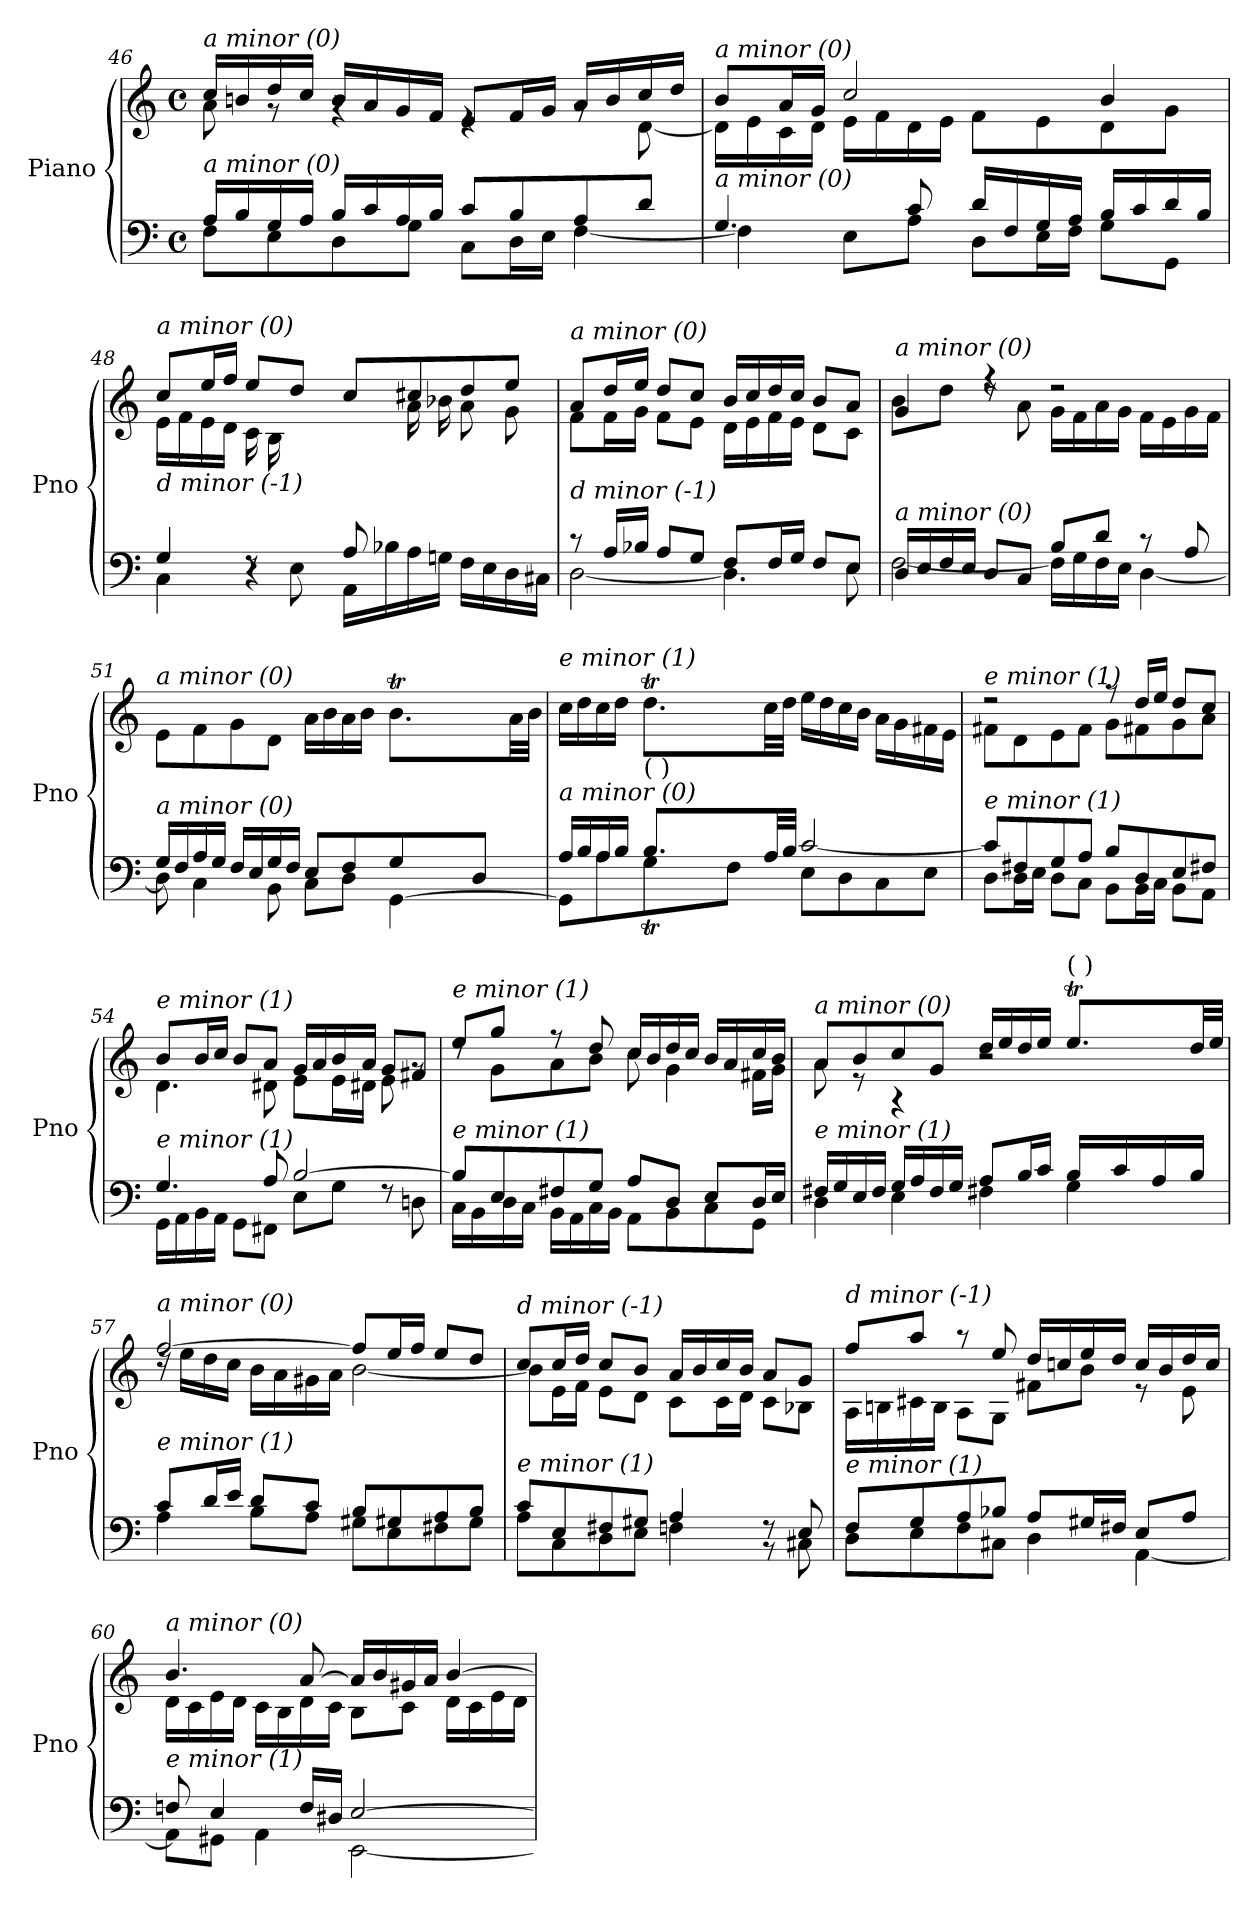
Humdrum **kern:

**kern	**kern
*part1	*part1
*staff2	*staff1
*I"Piano	*
*I'Pno	*
*clefF4	*clefG2
*k[]	*k[]
*M4/4	*M4/4
*met(c)	*met(c)
=46	=46
*^	*^
!	!	!LO:TX:i:t=a minor (0)	!
!LO:TX:i:t=a minor (0)	!	!	!
16A/LL	8F\L	16cc/LL	8a\
16B/	.	16bn/	.
16G/	8E\	16dd/	8rg
16A/JJ	.	16cc/JJ	.
16B/LL	8D\	16b/LL	4rg
16c/	.	16a/	.
16A/	8G\J	16g/	.
16B/JJ	.	16f/JJ	.
8c/L	8C\L	8e/L	4re
8B/	16D\L	16f/L	.
.	16E\JJ	16g/JJ	.
8A/	[4F\	16a/LL	8rg
.	.	16b/	.
8d/J	.	16cc/	[8d\
.	.	16dd/JJ	.
!!LO:LB:g=z	!!
=47	=47	=47	=47
!	!	!LO:TX:i:t=a minor (0)	!
!LO:TX:i:t=a minor (0)	!	!	!
4.G/	4F\]	8b/L	16d\LL]
.	.	.	16e\
.	.	16a/L	16c\
.	.	16g/JJ	16d\JJ
.	8E\L	2cc/	16e\LL
.	.	.	16f\
8c/	8A\J	.	16d\
.	.	.	16e\JJ
16d/LL	8D\L	.	8f\L
16F/	.	.	.
16G/	16E\L	.	8e\
16A/JJ	16F\JJ	.	.
16B/LL	8G\L	4b/	8d\
16c/	.	.	.
16d/	8GG\J	.	8g\J
16B/JJ	.	.	.
=48	=48	=48	=48
*	*^	*	*
!	!	!	!LO:TX:i:t=a minor (0)	!
!LO:TX:i:t=d minor (-1)	!	!	!	!
4.ryy	4G/	4C\	8cc/L	16e\LL
.	.	.	.	16f\
.	.	.	16ee/L	16e\
.	.	.	16ff/JJ	16d\JJ
.	4r	8rF	8ee/L	16c\LL
.	.	.	.	16B\
16A/	.	8E\	8dd/J	4ryy
16G#X/JJ	.	.	.	.
8A/L	2ryy	16AA\LL	8cc/L	.
.	.	16B-X\	.	.
4.ryy	.	16A\	8cc#X/	16a\L
.	.	16Gn\JJ	.	16b-X\JJ
.	.	16F\LL	8dd/	8a\L
.	.	16E\	.	.
.	.	16D\	8ee/J	8g\J
.	.	16C#X\JJ	.	.
=49	=49	=49	=49	=49
!	!	!	!LO:TX:i:t=a minor (0)	!
!LO:TX:i:t=d minor (-1)	!	!	!	!
*	*v	*v	*	*
8r	[2D\	8a/L	8f\L
16A/LL	.	16dd/L	16f\L
16B-X/JJ	.	16ee/JJ	16g\JJ
8A/L	.	8dd/L	8f\L
8G/J	.	8cc/J	8e\J
8F/L	4.D\]	16b/LL	16d\LL
.	.	16cc/	16e\
16F/L	.	16dd/	16f\
16G/JJ	.	16cc/JJ	16e\JJ
8F/L	.	8b/L	8d\L
8E/J	8E\	8a/J	8c\J
!!LO:LB:g=z	!!
=50	=50	=50	=50
!	!	!LO:TX:i:t=a minor (0)	!
!LO:TX:i:t=a minor (0)	!	!	!
16D/LL	[2F\	4g/	8b\L
16E/	.	.	.
16F/	.	.	8dd\J
16E/JJ	.	.	.
8D/L	.	4r	8rdd
8C/J	.	.	8a\
8B/L	16F\LL]	2r	16g\LL
.	16G\	.	16f\
8d/J	16F\	.	16a\
.	16E\JJ	.	16g\JJ
8r	[4D\	.	16f\LL
.	.	.	16e\
8A/	.	.	16g\
.	.	.	16f\JJ
=51	=51	=51	=51
*	*^	*	*
!	!	!	!LO:TX:i:t=a minor (0)	!
!LO:TX:i:t=a minor (0)	!	!	!	!
2.ryy	16G/LL	8D\]	8e\L	2.ryy
.	16F/	.	.	.
.	16A/	4C\	8f\	.
.	16G/JJ	.	.	.
.	16F/LL	.	8g\	.
.	16E/	.	.	.
.	16G/	8BB\	8d\J	.
.	16F/JJ	.	.	.
.	8E/L	8C\L	16a\LL	.
.	.	.	16b\	.
.	8F/	8D\J	16a\	.
.	.	.	16b\JJ	.
8.ryy	8G/	[4GG\	8.bt\L	32ccyy
.	.	.	.	32byy
.	.	.	.	32ccyy
.	.	.	.	32byy
.	8D/J	.	.	32ccyy
.	.	.	.	32byy
16ryy	.	.	32a\LL	16ryy
.	.	.	32b\JJJ	.
!!LO:LB:g=z
=52	=52	=52	=52	=52
*	*	*^	*	*^
!	!	!	!	!LO:TX:i:t=e minor (1)	!	!
!LO:TX:i:t=a minor (0)	!	!	!	!	!	!
4ryy	16A/LL	8GG\L]	4ryy	16cc\LL	4ryy	4ryy
.	16B/	.	.	16dd\	.	.
.	16A/	8A\	.	16cc\	.	.
.	16B/JJ	.	.	16dd\JJ	.	.
!LO:TX:a:t=(   )	!	!	!	!	!	!
8.ryy	8.Bt/L	8G\	32cyy	8.ddT\L	32eeyy	8.ryy
.	.	.	32Byy	.	32ddyy	.
.	.	.	32cyy	.	32eeyy	.
.	.	.	32Byy	.	32ddyy	.
.	.	8F\J	32cyy	.	32eeyy	.
.	.	.	32Byy	.	32ddyy	.
2ryy	32A/LL	.	2ryy	32cc\LL	2ryy	2ryy
.	32B/JJJ	.	.	32dd\JJJ	.	.
.	[2c/	8E\L	.	16ee\LL	.	.
.	.	.	.	16dd\	.	.
.	.	8D\	.	16cc\	.	.
.	.	.	.	16b\JJ	.	.
.	.	8C\	.	16a\LL	.	.
.	.	.	.	16g\	.	.
.	.	8E\J	.	16f#X\	.	.
16ryy	.	.	16ryy	16e\JJ	16ryy	16ryy
!!LO:PB:g=z
=53	=53	=53	=53	=53	=53	=53
!	!	!	!	!LO:TX:i:t=e minor (1)	!	!
!LO:TX:i:t=e minor (1)	!	!	!	!	!	!
*	*v	*v	*v	*	*	*
*	*	*	*v	*v
8c/L]	8D\L	2r	8f#X\L
8F#X/	16D\L	.	8d\
.	16E\JJ	.	.
8G/	8D\L	.	8e\
8A/J	8C\J	.	8f#\J
8B/L	8BB\L	8r	8g\L
8D/	16BB\L	16dd/LL	8f#X\
.	16C\JJ	16ee/JJ	.
8E/	8BB\L	8dd/L	8g\
8F#X/J	8AA\J	8cc/J	8a\J
=54	=54	=54	=54
!	!	!LO:TX:i:t=e minor (1)	!
!LO:TX:i:t=e minor (1)	!	!	!
4.G/	16GG\LL	8b/L	4.d\
.	16AA\	.	.
.	16BB\	16b/L	.
.	16AA\JJ	16cc/JJ	.
.	8GG\L	8b/L	.
8A/	8FF#X\J	8a/J	8d#X\
[2B/	8E\L	16g/LL	8e\L
.	.	16a/	.
.	8G\J	16b/	16e\L
.	.	16a/JJ	16d#X\JJ
.	8rF	8g/L	8e\
.	8Dn\	8f#X/J	8rg
=55	=55	=55	=55
!	!	!LO:TX:i:t=e minor (1)	!
!LO:TX:i:t=e minor (1)	!	!	!
8B/L]	16C\LL	8ee/L	8rdd
.	16BB\	.	.
8E/	16D\	8gg/J	8g\L
.	16C\JJ	.	.
8F#X/	16BB\LL	8r	8a\
.	16AA\	.	.
8G/J	16C\	8dd/	8b\J
.	16BB\JJ	.	.
8A/L	8AA\L	16cc/LL	8cc\
.	.	16b/	.
8D/J	8BB\	16dd/	4g\
.	.	16cc/JJ	.
8E/L	8C\	16b/LL	.
.	.	16a/	.
16D/L	8GG\J	16cc/	16f#X\LL
16E/JJ	.	16b/JJ	16g\JJ
!!LO:LB:g=z
=56	=56	=56	=56
*	*^	*	*^
!	!	!	!LO:TX:i:t=a minor (0)	!	!
!LO:TX:i:t=e minor (1)	!	!	!	!	!
2.ryy	16F#X/LL	4D\	8a/L	8a\	2.ryy
.	16G/	.	.	.	.
.	16E/	.	8b/	8r	.
.	16F#/JJ	.	.	.	.
.	16G/LL	4E\	8cc/	4r	.
.	16A/	.	.	.	.
.	16F#/	.	8g/J	.	.
.	16G/JJ	.	.	.	.
.	8A/L	4F#X\	16dd/LL	2r	.
.	.	.	16ee/	.	.
.	16B/L	.	16dd/	.	.
.	16c/JJ	.	16ee/JJ	.	.
!	!	!	!LO:TX:a:t=(   )	!	!
8.ryy	16B/LL	4G\	8.eet/L	.	32ffyy
.	.	.	.	.	32eeyy
.	16c/	.	.	.	32ffyy
.	.	.	.	.	32eeyy
.	16A/	.	.	.	32ffyy
.	.	.	.	.	32eeyy
16ryy	16B/JJ	.	32dd/LL	.	16ryy
.	.	.	32ee/JJJ	.	.
*	*v	*v	*	*	*
*	*	*	*v	*v
=57	=57	=57	=57
!	!	!LO:TX:i:t=a minor (0)	!
!LO:TX:i:t=e minor (1)	!	!	!
8c/L	4A\	[2ff/	16rdd
.	.	.	16ee\LL
16d/L	.	.	16dd\
16e/JJ	.	.	16cc\JJ
8d/L	8B\L	.	16b\LL
.	.	.	16a\
8c/J	8A\J	.	16g#X\
.	.	.	16a\JJ
8B/L	8G#X\L	8ff/L]	[2b\
8G#X/	8E\	16ee/L	.
.	.	16ff/JJ	.
8A/	8F#X\	8ee/L	.
8B/J	8G#\J	8dd/J	.
=58	=58	=58	=58
!	!	!LO:TX:i:t=d minor (-1)	!
!LO:TX:i:t=e minor (1)	!	!	!
8c/L	8A\L	8cc/L	8b\L]
8E/	8C\	16cc/L	16e\L
.	.	16dd/JJ	16f\JJ
8F#X/	8D\	8cc/L	8e\L
8G#X/J	8E\J	8b/J	8d\J
4A/	4Fn\	16a/LL	8c\L
.	.	16b/	.
.	.	16cc/	16c\L
.	.	16b/JJ	16d\JJ
8rBB	8rF	8a/L	8c\L
8E/	8C#X\	8g/J	8B-X\J
!!LO:LB:g=z	!!
=59	=59	=59	=59
!	!	!LO:TX:i:t=d minor (-1)	!
!LO:TX:i:t=e minor (1)	!	!	!
8F/L	8D\L	8ff/L	16A\LL
.	.	.	16Bn\
8G/	8E\	8aa/J	16c#X\
.	.	.	16B\JJ
8A/	8F\	8r	8A\L
8B-X/J	8C#X\J	8ee/	8G\J
8A/L	4D\	16dd/LL	8f#X\L
.	.	16ccn/	.
16G#X/L	.	16ee/	8b\J
16F#X/JJ	.	16dd/JJ	.
8E/L	[4AA\	16cc/LL	8r
.	.	16b/	.
8A/J	.	16dd/	8e\
.	.	16cc/JJ	.
=60	=60	=60	=60
!	!	!LO:TX:i:t=a minor (0)	!
!LO:TX:i:t=e minor (1)	!	!	!
8Fn/	8AA\L]	4.b/	16d\LL
.	.	.	16c\
4E/	8GG#X\J	.	16e\
.	.	.	16d\JJ
.	4AA\	.	16c\LL
.	.	.	16B\
16F/LL	.	[8a/	16d\
16D#X/JJ	.	.	16c\JJ
[2E/	[2EE\	16a/LL]	8B\L
.	.	16b/	.
.	.	16g#X/	8c\J
.	.	16a/JJ	.
.	.	[4b/	16d\LL
.	.	.	16c\
.	.	.	16e\
.	.	.	16d\JJ
*v	*v	*	*
*	*v	*v
=	=
*-	*-
